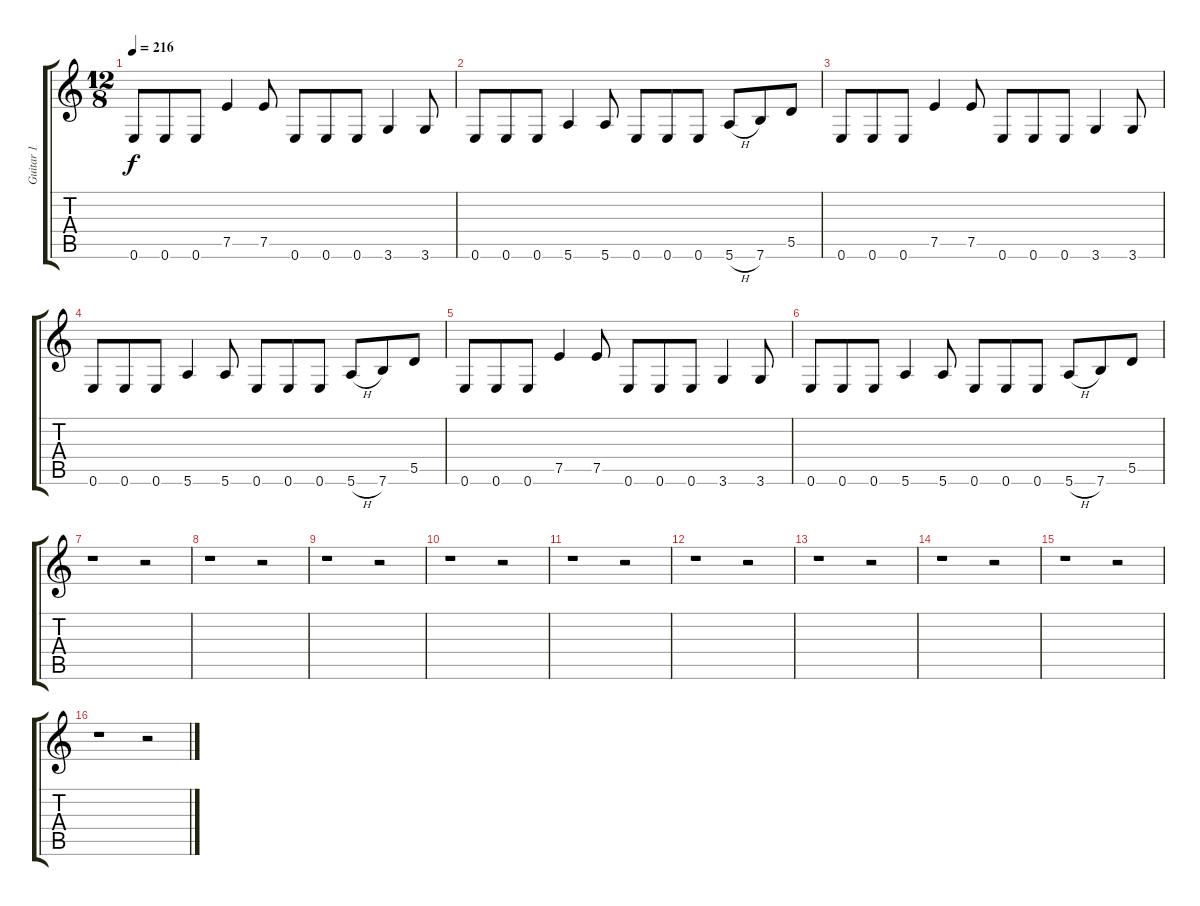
\track ("Guitar 1" "Guitar 1") {instrument distortionguitar}
\staff {score tabs}
\tuning (E4 B3 G3 D3 A2 E2) {hide}
\ts (12 8)
\tempo 216
\clef g2
\ks c
0.6.8{dy f} 0.6.8 0.6.8 7.5.4 7.5.8 0.6.8 0.6.8 0.6.8 3.6.4 3.6.8 |
0.6.8 0.6.8 0.6.8 5.6.4 5.6.8 0.6.8 0.6.8 0.6.8 5.6{h}.8 7.6.8 5.5.8 |
0.6.8 0.6.8 0.6.8 7.5.4 7.5.8 0.6.8 0.6.8 0.6.8 3.6.4 3.6.8 |
0.6.8 0.6.8 0.6.8 5.6.4 5.6.8 0.6.8 0.6.8 0.6.8 5.6{h}.8 7.6.8 5.5.8 |
0.6.8 0.6.8 0.6.8 7.5.4 7.5.8 0.6.8 0.6.8 0.6.8 3.6.4 3.6.8 |
0.6.8 0.6.8 0.6.8 5.6.4 5.6.8 0.6.8 0.6.8 0.6.8 5.6{h}.8 7.6.8 5.5.8 |
r.1 r.2 |
r.1 r.2 |
r.1 r.2 |
r.1 r.2 |
r.1 r.2 |
r.1 r.2 |
r.1 r.2 |
r.1 r.2 |
r.1 r.2 |
r.1 r.2
